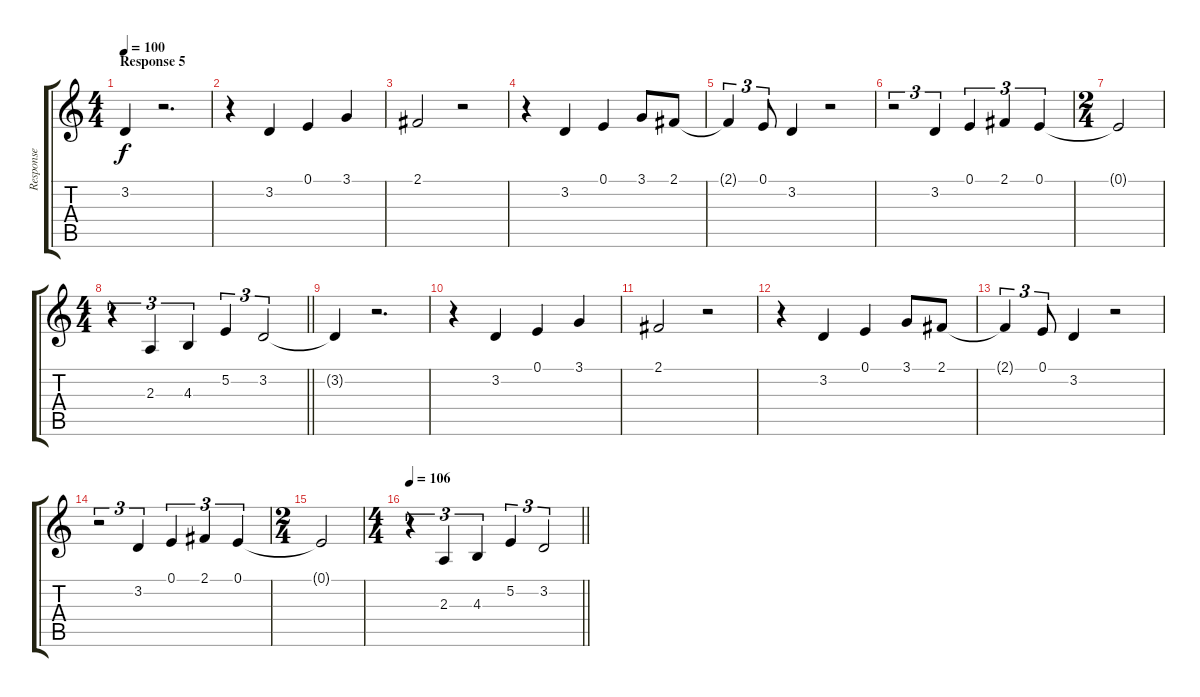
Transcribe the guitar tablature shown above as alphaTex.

\track ("Response" "Response") {instrument electricpiano1}
\staff {score tabs}
\tuning (E4 B3 G3 D3 A2 E2) {hide}
\ts (4 4)
\section ("" "Response 5")
\tempo 100
\clef g2
\ks c
3.2{t}.4{dy f} r.2{d} |
r.4 3.2.4 0.1.4 3.1.4 |
2.1.2 r.2 |
r.4 3.2.4 0.1.4 3.1.8 2.1.8 |
2.1{t}.4{tu (3 2)} 0.1.8{tu (3 2)} 3.2.4 r.2 |
r.2{tu (3 2)} 3.2.4{tu (3 2)} 0.1.4{tu (3 2)} 2.1.4{tu (3 2)} 0.1.4{tu (3 2)} |
\ts (2 4)
0.1{t}.2 |
\ts (4 4)
\barLineRight lightlight
r.4{tu (3 2)} 2.3.4{tu (3 2)} 4.3.4{tu (3 2)} 5.2.4{tu (3 2)} 3.2.2{tu (3 2)} |
3.2{t}.4 r.2{d} |
r.4 3.2.4 0.1.4 3.1.4 |
2.1.2 r.2 |
r.4 3.2.4 0.1.4 3.1.8 2.1.8 |
2.1{t}.4{tu (3 2)} 0.1.8{tu (3 2)} 3.2.4 r.2 |
r.2{tu (3 2)} 3.2.4{tu (3 2)} 0.1.4{tu (3 2)} 2.1.4{tu (3 2)} 0.1.4{tu (3 2)} |
\ts (2 4)
0.1{t}.2 |
\ts (4 4)
\tempo 106
\barLineRight lightlight
r.4{tu (3 2)} 2.3.4{tu (3 2)} 4.3.4{tu (3 2)} 5.2.4{tu (3 2)} 3.2.2{tu (3 2)}
